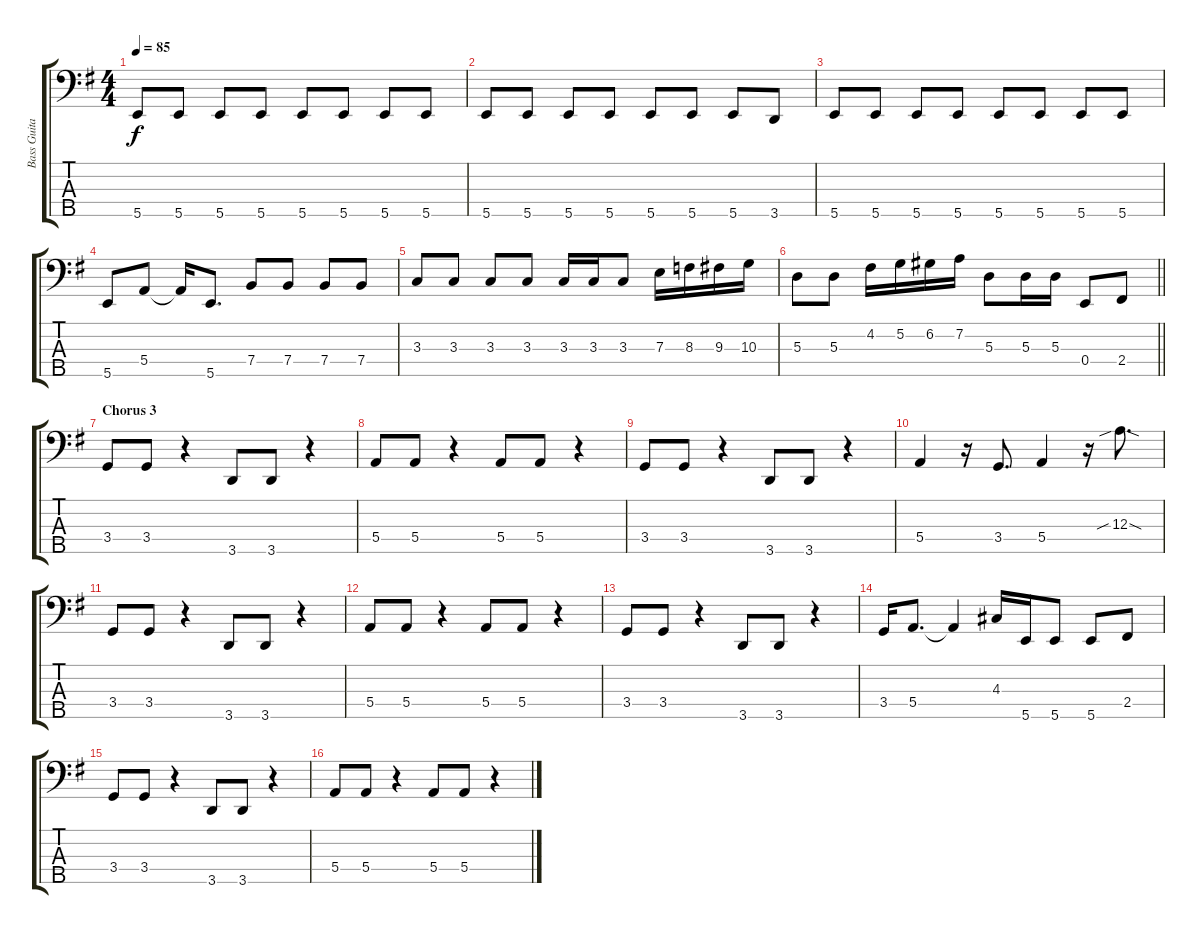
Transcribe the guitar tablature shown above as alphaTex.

\track ("Bass Guitar" "Bass Guita") {instrument electricbassfinger}
\staff {score tabs}
\tuning (G2 D2 A1 E1 B0) {hide}
\ts (4 4)
\tempo 85
\clef f4
\ks g
5.5.8{dy f} 5.5.8 5.5.8 5.5.8 5.5.8 5.5.8 5.5.8 5.5.8 |
5.5.8 5.5.8 5.5.8 5.5.8 5.5.8 5.5.8 5.5.8 3.5.8 |
5.5.8 5.5.8 5.5.8 5.5.8 5.5.8 5.5.8 5.5.8 5.5.8 |
5.5.8 5.4.8 5.4{t}.16 5.5.8{d} 7.4.8 7.4.8 7.4.8 7.4.8 |
3.3.8 3.3.8 3.3.8 3.3.8 3.3.16 3.3.16 3.3.8 7.3.16 8.3.16 9.3.16 10.3.16 |
\barLineRight lightlight
5.3.8 5.3.8 4.2.16 5.2.16 6.2.16 7.2.16 5.3.8 5.3.16 5.3.16 0.4.8 2.4.8 |
\section ("" "Chorus 3")
3.4.8 3.4.8 r.4 3.5.8 3.5.8 r.4 |
5.4.8 5.4.8 r.4 5.4.8 5.4.8 r.4 |
3.4.8 3.4.8 r.4 3.5.8 3.5.8 r.4 |
5.4.4 r.16 3.4.8{d} 5.4.4 r.16 12.3{sib sod}.8{d} |
3.4.8 3.4.8 r.4 3.5.8 3.5.8 r.4 |
5.4.8 5.4.8 r.4 5.4.8 5.4.8 r.4 |
3.4.8 3.4.8 r.4 3.5.8 3.5.8 r.4 |
3.4.16 5.4.8{d} 5.4{t}.4 4.3.16 5.5.16 5.5.8 5.5.8 2.4.8 |
3.4.8 3.4.8 r.4 3.5.8 3.5.8 r.4 |
5.4.8 5.4.8 r.4 5.4.8 5.4.8 r.4
